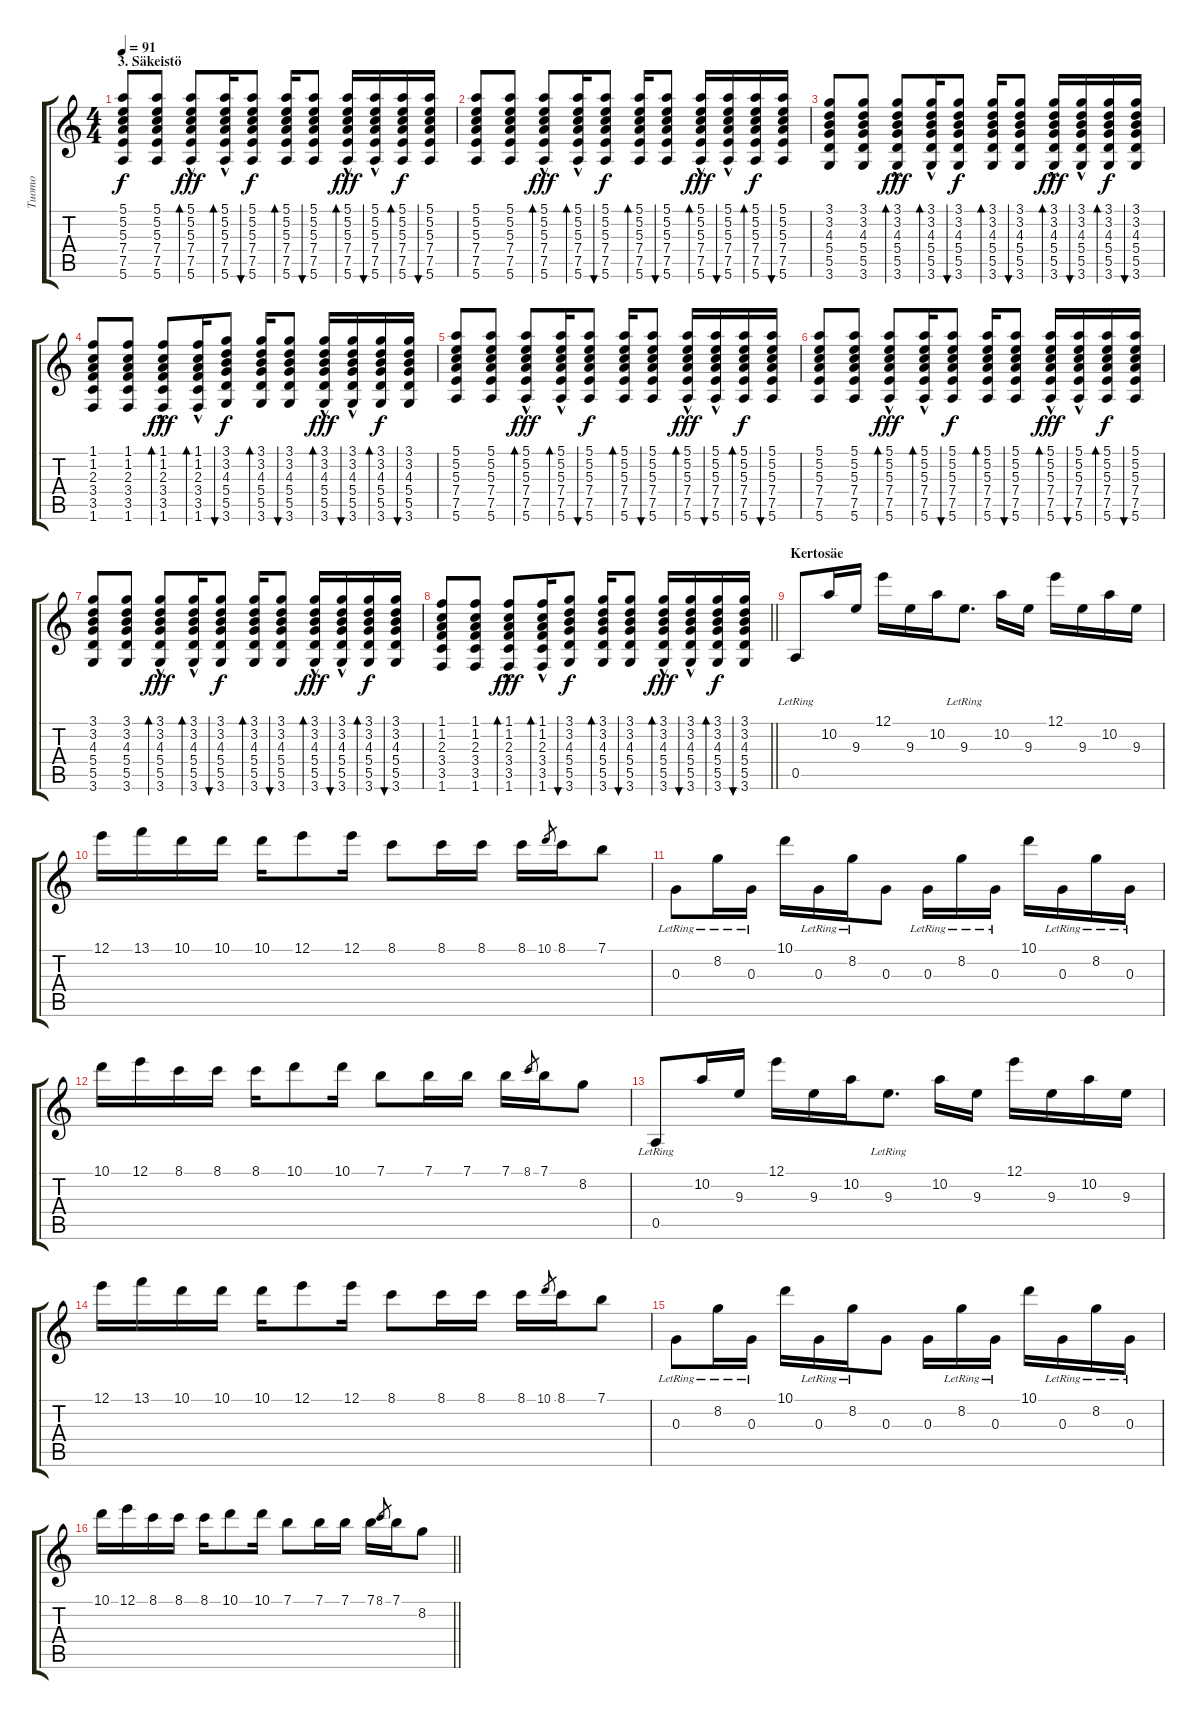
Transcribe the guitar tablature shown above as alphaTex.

\track ("Tuomo" "Tuomo") {instrument acousticguitarsteel}
\staff {score tabs}
\tuning (E4 B3 G3 D3 A2 E2) {hide}
\ts (4 4)
\section ("" "3. Säkeistö")
\tempo 91
\clef g2
\ks c
(5.1 5.2 5.3 7.4 7.5 5.6).8{dy f} (5.1 5.2 5.3 7.4 7.5 5.6).8 (5.1{hac} 5.2{hac} 5.3{hac} 7.4{hac} 7.5{hac} 5.6{hac}).8{bd 30 dy fff} (5.1{hac} 5.2{hac} 5.3{hac} 7.4{hac} 7.5{hac} 5.6{hac}).16{bd 30} (5.1 5.2 5.3 7.4 7.5 5.6).8{bu 30 dy f} (5.1 5.2 5.3 7.4 7.5 5.6).16{bd 30} (5.1 5.2 5.3 7.4 7.5 5.6).8{bu 30} (5.1{hac} 5.2{hac} 5.3{hac} 7.4{hac} 7.5{hac} 5.6{hac}).16{bd 30 dy fff} (5.1{hac} 5.2{hac} 5.3{hac} 7.4{hac} 7.5{hac} 5.6{hac}).16{bu 30} (5.1 5.2 5.3 7.4 7.5 5.6).16{bd 30 dy f} (5.1 5.2 5.3 7.4 7.5 5.6).16{bu 30} |
(5.1 5.2 5.3 7.4 7.5 5.6).8 (5.1 5.2 5.3 7.4 7.5 5.6).8 (5.1{hac} 5.2{hac} 5.3{hac} 7.4{hac} 7.5{hac} 5.6{hac}).8{bd 30 dy fff} (5.1{hac} 5.2{hac} 5.3{hac} 7.4{hac} 7.5{hac} 5.6{hac}).16{bd 30} (5.1 5.2 5.3 7.4 7.5 5.6).8{bu 30 dy f} (5.1 5.2 5.3 7.4 7.5 5.6).16{bd 30} (5.1 5.2 5.3 7.4 7.5 5.6).8{bu 30} (5.1{hac} 5.2{hac} 5.3{hac} 7.4{hac} 7.5{hac} 5.6{hac}).16{bd 30 dy fff} (5.1{hac} 5.2{hac} 5.3{hac} 7.4{hac} 7.5{hac} 5.6{hac}).16{bu 30} (5.1 5.2 5.3 7.4 7.5 5.6).16{bd 30 dy f} (5.1 5.2 5.3 7.4 7.5 5.6).16{bu 30} |
(3.1 3.2 4.3 5.4 5.5 3.6).8 (3.1 3.2 4.3 5.4 5.5 3.6).8 (3.1{hac} 3.2{hac} 4.3{hac} 5.4{hac} 5.5{hac} 3.6{hac}).8{bd 30 dy fff} (3.1{hac} 3.2{hac} 4.3{hac} 5.4{hac} 5.5{hac} 3.6{hac}).16{bd 30} (3.1 3.2 4.3 5.4 5.5 3.6).8{bu 30 dy f} (3.1 3.2 4.3 5.4 5.5 3.6).16{bd 30} (3.1 3.2 4.3 5.4 5.5 3.6).8{bu 30} (3.1{hac} 3.2{hac} 4.3{hac} 5.4{hac} 5.5{hac} 3.6{hac}).16{bd 30 dy fff} (3.1{hac} 3.2{hac} 4.3{hac} 5.4{hac} 5.5{hac} 3.6{hac}).16{bu 30} (3.1 3.2 4.3 5.4 5.5 3.6).16{bd 30 dy f} (3.1 3.2 4.3 5.4 5.5 3.6).16{bu 30} |
(1.1 1.2 2.3 3.4 3.5 1.6).8 (1.1 1.2 2.3 3.4 3.5 1.6).8 (1.1{hac} 1.2{hac} 2.3{hac} 3.4{hac} 3.5{hac} 1.6{hac}).8{bd 30 dy fff} (1.1{hac} 1.2{hac} 2.3{hac} 3.4{hac} 3.5{hac} 1.6{hac}).16{bd 30} (3.1 3.2 4.3 5.4 5.5 3.6).8{bu 30 dy f} (3.1 3.2 4.3 5.4 5.5 3.6).16{bd 30} (3.1 3.2 4.3 5.4 5.5 3.6).8{bu 30} (3.1{hac} 3.2{hac} 4.3{hac} 5.4{hac} 5.5{hac} 3.6{hac}).16{bd 30 dy fff} (3.1{hac} 3.2{hac} 4.3{hac} 5.4{hac} 5.5{hac} 3.6{hac}).16{bu 30} (3.1 3.2 4.3 5.4 5.5 3.6).16{bd 30 dy f} (3.1 3.2 4.3 5.4 5.5 3.6).16{bu 30} |
(5.1 5.2 5.3 7.4 7.5 5.6).8 (5.1 5.2 5.3 7.4 7.5 5.6).8 (5.1{hac} 5.2{hac} 5.3{hac} 7.4{hac} 7.5{hac} 5.6{hac}).8{bd 30 dy fff} (5.1{hac} 5.2{hac} 5.3{hac} 7.4{hac} 7.5{hac} 5.6{hac}).16{bd 30} (5.1 5.2 5.3 7.4 7.5 5.6).8{bu 30 dy f} (5.1 5.2 5.3 7.4 7.5 5.6).16{bd 30} (5.1 5.2 5.3 7.4 7.5 5.6).8{bu 30} (5.1{hac} 5.2{hac} 5.3{hac} 7.4{hac} 7.5{hac} 5.6{hac}).16{bd 30 dy fff} (5.1{hac} 5.2{hac} 5.3{hac} 7.4{hac} 7.5{hac} 5.6{hac}).16{bu 30} (5.1 5.2 5.3 7.4 7.5 5.6).16{bd 30 dy f} (5.1 5.2 5.3 7.4 7.5 5.6).16{bu 30} |
(5.1 5.2 5.3 7.4 7.5 5.6).8 (5.1 5.2 5.3 7.4 7.5 5.6).8 (5.1{hac} 5.2{hac} 5.3{hac} 7.4{hac} 7.5{hac} 5.6{hac}).8{bd 30 dy fff} (5.1{hac} 5.2{hac} 5.3{hac} 7.4{hac} 7.5{hac} 5.6{hac}).16{bd 30} (5.1 5.2 5.3 7.4 7.5 5.6).8{bu 30 dy f} (5.1 5.2 5.3 7.4 7.5 5.6).16{bd 30} (5.1 5.2 5.3 7.4 7.5 5.6).8{bu 30} (5.1{hac} 5.2{hac} 5.3{hac} 7.4{hac} 7.5{hac} 5.6{hac}).16{bd 30 dy fff} (5.1{hac} 5.2{hac} 5.3{hac} 7.4{hac} 7.5{hac} 5.6{hac}).16{bu 30} (5.1 5.2 5.3 7.4 7.5 5.6).16{bd 30 dy f} (5.1 5.2 5.3 7.4 7.5 5.6).16{bu 30} |
(3.1 3.2 4.3 5.4 5.5 3.6).8 (3.1 3.2 4.3 5.4 5.5 3.6).8 (3.1{hac} 3.2{hac} 4.3{hac} 5.4{hac} 5.5{hac} 3.6{hac}).8{bd 30 dy fff} (3.1{hac} 3.2{hac} 4.3{hac} 5.4{hac} 5.5{hac} 3.6{hac}).16{bd 30} (3.1 3.2 4.3 5.4 5.5 3.6).8{bu 30 dy f} (3.1 3.2 4.3 5.4 5.5 3.6).16{bd 30} (3.1 3.2 4.3 5.4 5.5 3.6).8{bu 30} (3.1{hac} 3.2{hac} 4.3{hac} 5.4{hac} 5.5{hac} 3.6{hac}).16{bd 30 dy fff} (3.1{hac} 3.2{hac} 4.3{hac} 5.4{hac} 5.5{hac} 3.6{hac}).16{bu 30} (3.1 3.2 4.3 5.4 5.5 3.6).16{bd 30 dy f} (3.1 3.2 4.3 5.4 5.5 3.6).16{bu 30} |
\barLineRight lightlight
(1.1 1.2 2.3 3.4 3.5 1.6).8 (1.1 1.2 2.3 3.4 3.5 1.6).8 (1.1{hac} 1.2{hac} 2.3{hac} 3.4{hac} 3.5{hac} 1.6{hac}).8{bd 30 dy fff} (1.1{hac} 1.2{hac} 2.3{hac} 3.4{hac} 3.5{hac} 1.6{hac}).16{bd 30} (3.1 3.2 4.3 5.4 5.5 3.6).8{bu 30 dy f} (3.1 3.2 4.3 5.4 5.5 3.6).16{bd 30} (3.1 3.2 4.3 5.4 5.5 3.6).8{bu 30} (3.1{hac} 3.2{hac} 4.3{hac} 5.4{hac} 5.5{hac} 3.6{hac}).16{bd 30 dy fff} (3.1{hac} 3.2{hac} 4.3{hac} 5.4{hac} 5.5{hac} 3.6{hac}).16{bu 30} (3.1 3.2 4.3 5.4 5.5 3.6).16{bd 30 dy f} (3.1 3.2 4.3 5.4 5.5 3.6).16{bu 30} |
\section ("" "Kertosäe")
0.5{lr}.8 10.2.16 9.3.16 12.1.16 9.3.16 10.2.16 9.3{lr}.8{d} 10.2.16 9.3.16 12.1.16 9.3.16 10.2.16 9.3.16 |
12.1.16 13.1.16 10.1.16 10.1.16 10.1.16 12.1.8 12.1.16 8.1.8 8.1.16 8.1.16 8.1.16 10.1.8{gr} 8.1.16 7.1.8 |
0.3{lr}.8 8.2{lr}.16 0.3{lr}.16 10.1.16 0.3{lr}.16 8.2{lr}.16 0.3.8 0.3{lr}.16 8.2{lr}.16 0.3{lr}.16 10.1.16 0.3{lr}.16 8.2{lr}.16 0.3{lr}.16 |
10.1.16 12.1.16 8.1.16 8.1.16 8.1.16 10.1.8 10.1.16 7.1.8 7.1.16 7.1.16 7.1.16 8.1.8{gr} 7.1.16 8.2.8 |
0.5{lr}.8 10.2.16 9.3.16 12.1.16 9.3.16 10.2.16 9.3{lr}.8{d} 10.2.16 9.3.16 12.1.16 9.3.16 10.2.16 9.3.16 |
12.1.16 13.1.16 10.1.16 10.1.16 10.1.16 12.1.8 12.1.16 8.1.8 8.1.16 8.1.16 8.1.16 10.1.8{gr} 8.1.16 7.1.8 |
0.3{lr}.8 8.2{lr}.16 0.3{lr}.16 10.1.16 0.3{lr}.16 8.2{lr}.16 0.3.8 0.3.16 8.2{lr}.16 0.3{lr}.16 10.1.16 0.3{lr}.16 8.2{lr}.16 0.3{lr}.16 |
\barLineRight lightlight
10.1.16 12.1.16 8.1.16 8.1.16 8.1.16 10.1.8 10.1.16 7.1.8 7.1.16 7.1.16 7.1.16 8.1.8{gr} 7.1.16 8.2.8
